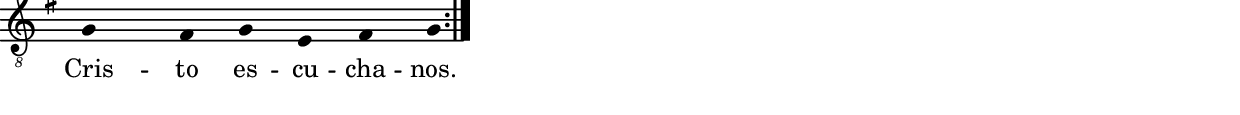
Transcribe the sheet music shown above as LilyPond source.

%% Generated by lilypond-book
%% Options: [indent=0\mm,line-width=390\pt]
\include "lilypond-book-preamble.ly"


% ****************************************************************
% Start cut-&-pastable-section
% ****************************************************************



\paper {
  indent = 0\mm
  line-width = 390\pt
  % offset the left padding, also add 1mm as lilypond creates cropped
  % images with a little space on the right
  line-width = #(- line-width (* mm  3.000000) (* mm 1))
}

\layout {
  
}





% ****************************************************************
% ly snippet:
% ****************************************************************
\sourcefileline 375
\language "espanol"
		\version "2.19.37"
		\include "gregorian.ly"
		
        \score{
			<<
			  \new ChordNames {
				  \set chordChanges = ##t
				  \italianChords
				  \chordmode { 
					  mi4:m 
				  }
				}
			  \new Staff <<
				\new Voice = "chant" \relative do' {
					\clef "G_8"
					\key mi \minor
					\time 1/4
					%\override Lyrics.LyricText.X-extent  = #'(0 . 3)
					\hide Staff.BarLine
					sol4 fas sol mi fas sol
					\undo \hide Staff.BarLine
					\bar ":|."
				}
				\new Lyrics = "one" \lyricsto "chant" { 
					Cris -- to es -- cu -- cha -- nos.
				}
			  >>
			>>
			\layout {
			  \context {
				\Staff
				\remove "Time_signature_engraver"
				\override BarLine.X-extent = #'(-1 . 1)
				\hide Stem
				\hide Beam
				\hide TupletNumber
			  }
			}
		  }

        \paper {
            #( set-default-paper-size "letter" )
        }



% ****************************************************************
% end ly snippet
% ****************************************************************
